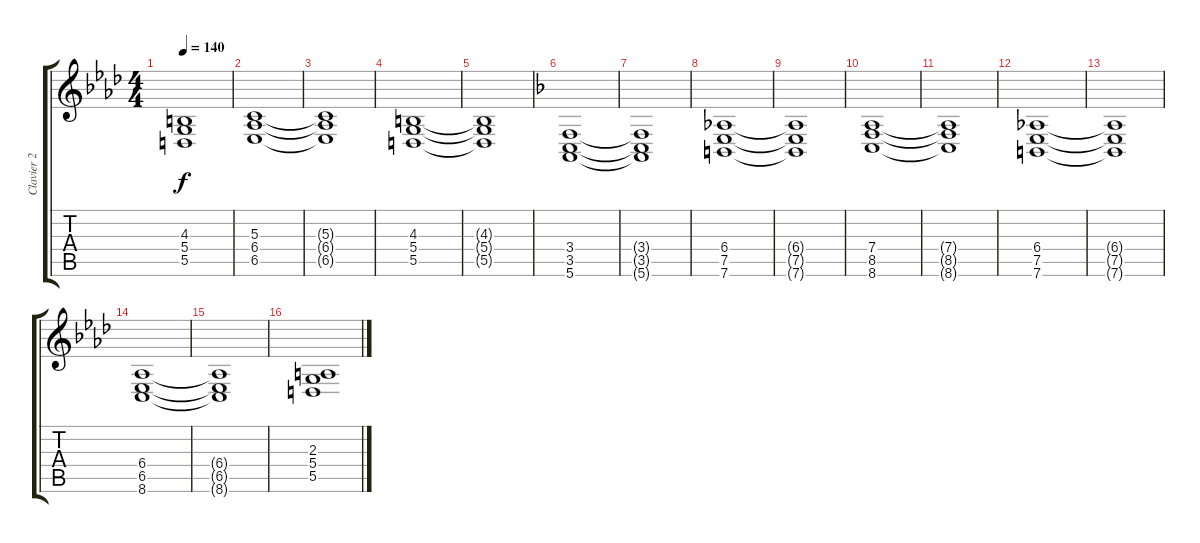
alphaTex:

\track ("Clavier 2" "Clavier 2") {instrument stringensemble1}
\staff {score tabs}
\tuning (E4 B3 G3 D3 A2 E2) {hide}
\ts (4 4)
\tempo 140
\clef g2
\ks ab
(4.3{t} 5.4{t} 5.5{t}).1{dy f} |
(5.3 6.4 6.5).1 |
(5.3{t} 6.4{t} 6.5{t}).1 |
(4.3 5.4 5.5).1 |
(4.3{t} 5.4{t} 5.5{t}).1 |
\ks f
(3.4 3.5 5.6).1 |
(3.4{t} 3.5{t} 5.6{t}).1 |
(6.4 7.5 7.6).1 |
(6.4{t} 7.5{t} 7.6{t}).1 |
(7.4 8.5 8.6).1 |
(7.4{t} 8.5{t} 8.6{t}).1 |
(6.4 7.5 7.6).1 |
(6.4{t} 7.5{t} 7.6{t}).1 |
\ks ab
(6.4 6.5 8.6).1 |
(6.4{t} 6.5{t} 8.6{t}).1 |
(2.3 5.4 5.5).1
